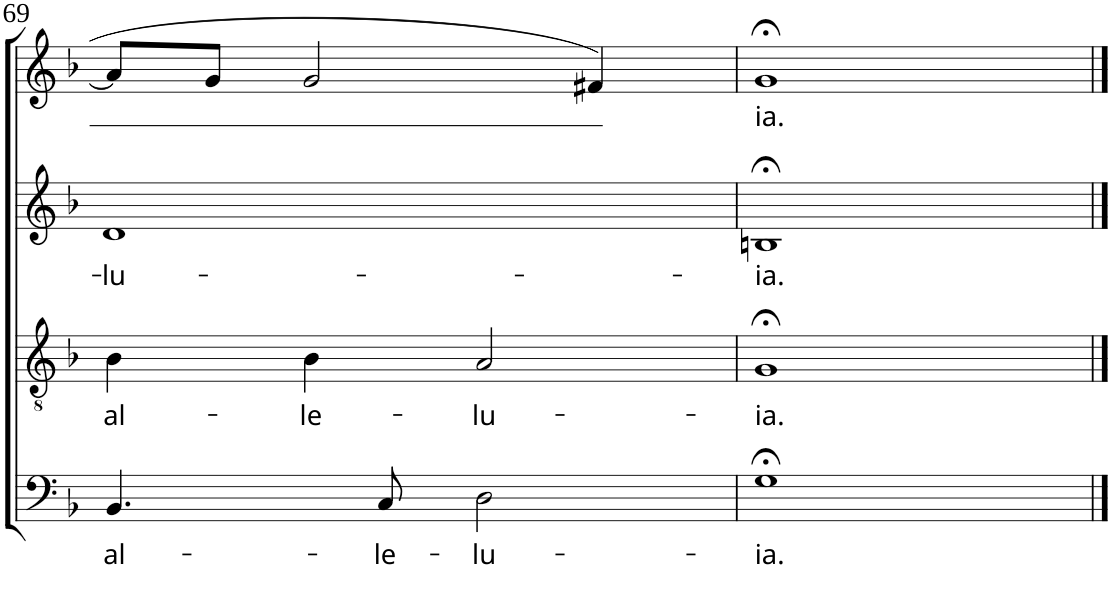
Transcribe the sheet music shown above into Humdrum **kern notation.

**kern	**text	**kern	**text	**kern	**text	**kern	**text
*part4	*part4	*part3	*part3	*part2	*part2	*part1	*part1
*staff4	*staff4	*staff3	*staff3	*staff2	*staff2	*staff1	*staff1
*I"BASSUS	*	*I"TENOR	*	*I"ALTUS	*	*I"CANTUS	*
!!LO:PB:g=z
*clefF4	*	*clefGv2	*	*clefG2	*	*clefG2	*
*k[b-]	*	*k[b-]	*	*k[b-]	*	*k[b-]	*
*F:	*	*F:	*	*F:	*	*F:	*
*M2/2	*	*M2/2	*	*M2/2	*	*M2/2	*
*met(c|)	*	*met(c|)	*	*met(c|)	*	*met(c|)	*
=69	=69	=69	=69	=69	=69	=69	=69
!	!LO:LY:b	!	!LO:LY:b	!	!LO:LY:b	!	!
4.BB-/	al-	4B-\	al-	1d	-lu-	8a/L]	.
.	.	.	.	.	.	8g/J	.
!	!	!	!LO:LY:b	!	!	!	!
.	.	4B-\	-le-	.	.	2g/	.
!	!LO:LY:b	!	!	!	!	!	!
8C/	-le-	.	.	.	.	.	.
!	!LO:LY:b	!	!LO:LY:b	!	!	!	!
2D\	-lu-	2A/	-lu-	.	.	.	.
.	.	.	.	.	.	4f#X/	.
=70	=70	=70	=70	=70	=70	=70	=70
!	!LO:LY:b	!	!LO:LY:b	!	!LO:LY:b	!	!LO:LY:b
1G;<	-ia.	1G;<	-ia.	1Bn;<	-ia.	1g;<	ia.
==	==	==	==	==	==	==	==
*-	*-	*-	*-	*-	*-	*-	*-
